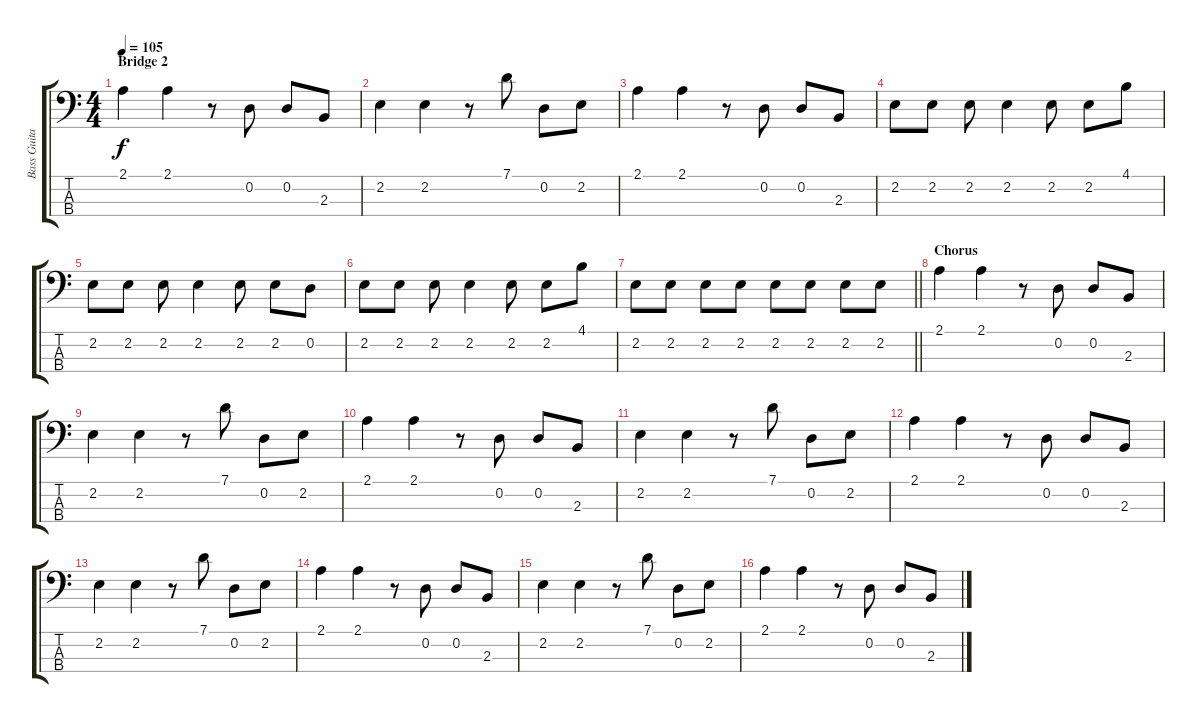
\track ("Bass Guitar" "Bass Guita") {instrument electricbassfinger}
\staff {score tabs}
\tuning (G2 D2 A1 E1) {hide}
\ts (4 4)
\section ("" "Bridge 2")
\tempo 105
\clef f4
\ks c
2.1.4{dy f} 2.1.4 r.8 0.2.8 0.2.8 2.3.8 |
2.2.4 2.2.4 r.8 7.1.8 0.2.8 2.2.8 |
2.1.4 2.1.4 r.8 0.2.8 0.2.8 2.3.8 |
2.2.8 2.2.8 2.2.8 2.2.4 2.2.8 2.2.8 4.1.8 |
2.2.8 2.2.8 2.2.8 2.2.4 2.2.8 2.2.8 0.2.8 |
2.2.8 2.2.8 2.2.8 2.2.4 2.2.8 2.2.8 4.1.8 |
\barLineRight lightlight
2.2.8 2.2.8 2.2.8 2.2.8 2.2.8 2.2.8 2.2.8 2.2.8 |
\section ("" "Chorus")
2.1.4 2.1.4 r.8 0.2.8 0.2.8 2.3.8 |
2.2.4 2.2.4 r.8 7.1.8 0.2.8 2.2.8 |
2.1.4 2.1.4 r.8 0.2.8 0.2.8 2.3.8 |
2.2.4 2.2.4 r.8 7.1.8 0.2.8 2.2.8 |
2.1.4 2.1.4 r.8 0.2.8 0.2.8 2.3.8 |
2.2.4 2.2.4 r.8 7.1.8 0.2.8 2.2.8 |
2.1.4 2.1.4 r.8 0.2.8 0.2.8 2.3.8 |
2.2.4 2.2.4 r.8 7.1.8 0.2.8 2.2.8 |
2.1.4 2.1.4 r.8 0.2.8 0.2.8 2.3.8
